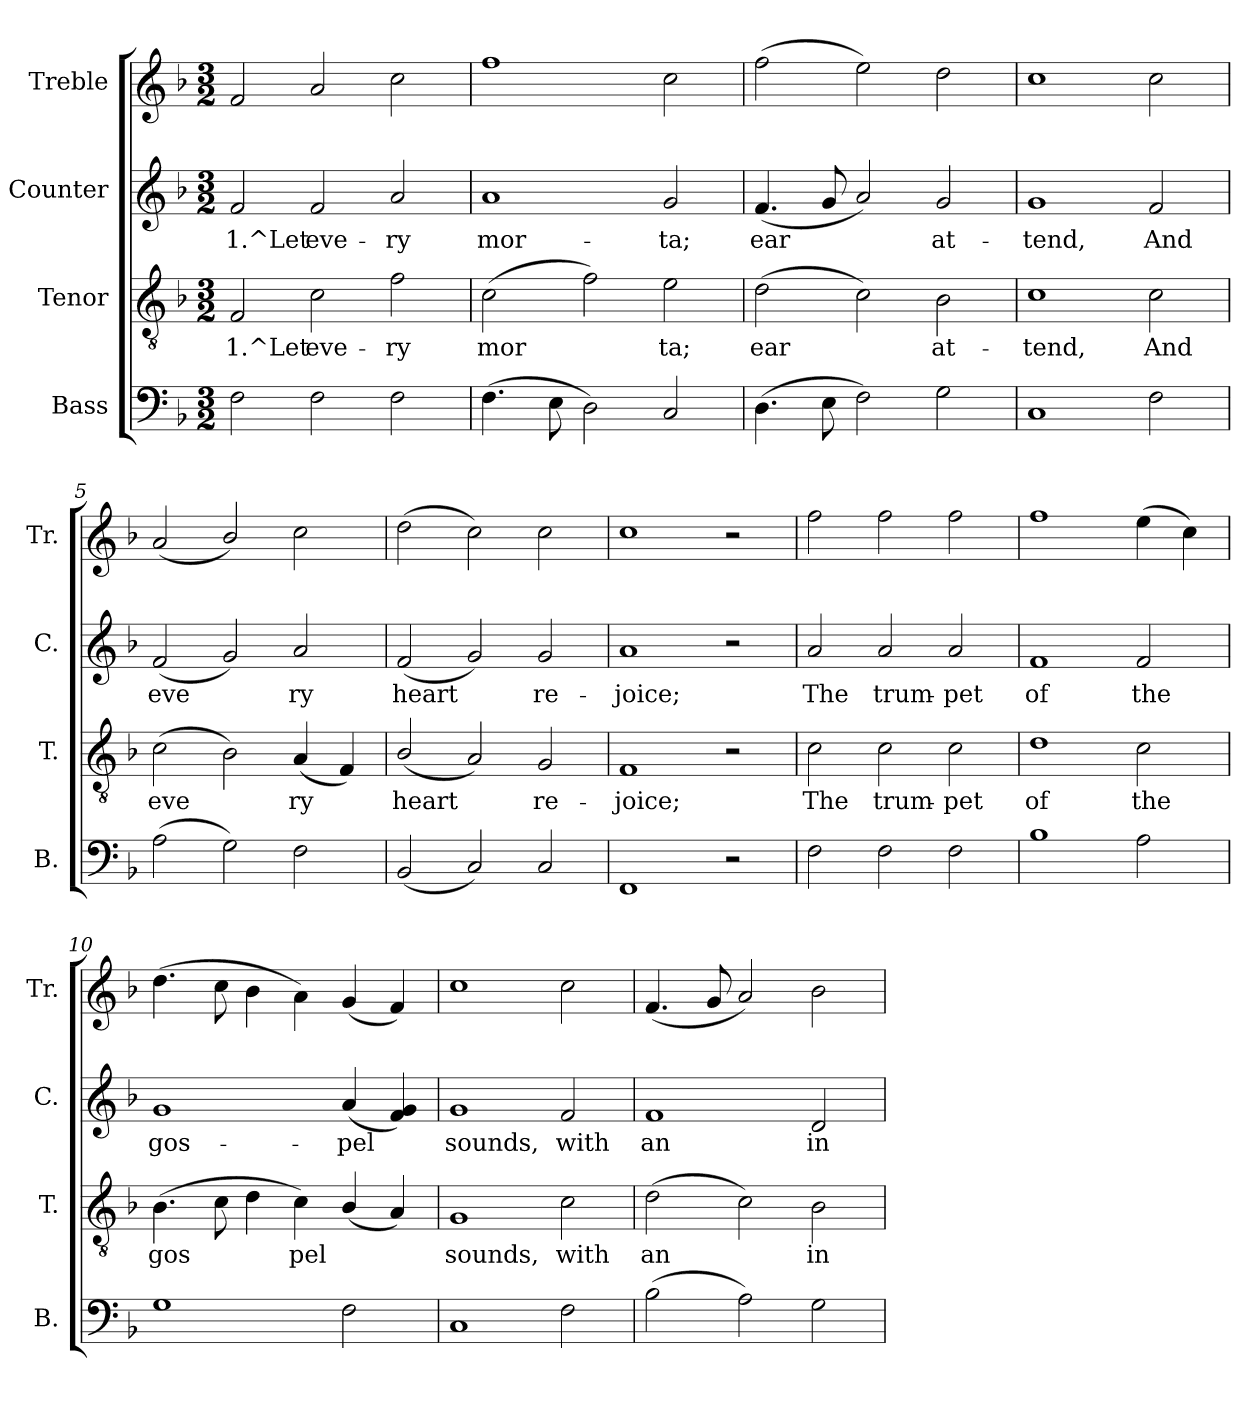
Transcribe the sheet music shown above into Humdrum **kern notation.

**kern	**text	**kern	**text	**kern	**text	**kern	**text
*part4	*part4	*part3	*part3	*part2	*part2	*part1	*part1
*staff4	*staff4	*staff3	*staff3	*staff2	*staff2	*staff1	*staff1
*I"Bass	*	*I"Tenor	*	*I"Counter	*	*I"Treble	*
*I'B.	*	*I'T.	*	*I'C.	*	*I'Tr.	*
!!LO:PB:g=z
*stria5	*	*stria5	*	*stria5	*	*stria5	*
*clefF4	*	*clefGv2	*	*clefG2	*	*clefG2	*
*k[b-]	*	*k[b-]	*	*k[b-]	*	*k[b-]	*
*F:	*	*F:	*	*F:	*	*F:	*
*M3/2	*	*M3/2	*	*M3/2	*	*M3/2	*
=1	=1	=1	=1	=1	=1	=1	=1
!	!LO:LY:b	!	!LO:LY:a:rj	!	!LO:LY:b:rj	!	!LO:LY:b:rj
2F\	.	2F/	1.^Let	2f/	1.^Let	2f/	.
!	!LO:LY:b	!	!LO:LY:a:rj	!	!LO:LY:b:rj	!	!LO:LY:b:rj
2F\	.	2c\	eve-	2f/	eve-	2a/	.
!	!LO:LY:b	!	!LO:LY:a:rj	!	!LO:LY:b:rj	!	!LO:LY:b:rj
2F\	.	2f\	-ry	2a/	-ry	2cc\	.
=2	=2	=2	=2	=2	=2	=2	=2
!	!LO:LY:b	!	!LO:LY:a:rj	!	!LO:LY:b:rj	!	!LO:LY:b:rj
(>4.F\	.	(>2c\	mor-	1a	mor-	1ff	.
!	!LO:LY:b	!	!	!	!	!	!
8E\	.	.	.	.	.	.	.
!	!LO:LY:b	!	!LO:LY:a:rj	!	!	!	!
2D\)	.	2f\)	--	.	.	.	.
!	!LO:LY:b	!	!LO:LY:a:rj	!	!LO:LY:b:rj	!	!LO:LY:b:rj
2C/	.	2e\	-ta;	2g/	-ta;	2cc\	.
=3	=3	=3	=3	=3	=3	=3	=3
!	!LO:LY:b	!	!LO:LY:a:rj	!	!LO:LY:b:rj	!	!LO:LY:b:rj
(>4.D\	.	(>2d\	ear	(<4.f/	ear	(>2ff\	.
!	!LO:LY:b	!	!	!	!LO:LY:b:rj	!	!
8E\	.	.	.	8g/	.	.	.
!	!LO:LY:b	!	!LO:LY:a:rj	!	!LO:LY:b:rj	!	!LO:LY:b:rj
2F\)	.	2c\)	.	2a/)	.	2ee\)	.
!	!LO:LY:b	!	!LO:LY:a:rj	!	!LO:LY:b:rj	!	!LO:LY:b:rj
2G\	.	2B-\	at-	2g/	at-	2dd\	.
=4	=4	=4	=4	=4	=4	=4	=4
!	!LO:LY:b	!	!LO:LY:a:rj	!	!LO:LY:b:rj	!	!LO:LY:b:rj
1C	.	1c	-tend,	1g	-tend,	1cc	.
!	!LO:LY:b	!	!LO:LY:a:rj	!	!LO:LY:b:rj	!	!LO:LY:b:rj
2F\	.	2c\	And	2f/	And	2cc\	.
=5	=5	=5	=5	=5	=5	=5	=5
!	!LO:LY:b	!	!LO:LY:a:rj	!	!LO:LY:b:rj	!	!LO:LY:b:rj
(>2A\	.	(>2c\	eve-	(<2f/	eve-	(<2a>/	.
!	!LO:LY:b	!	!LO:LY:a:rj	!	!LO:LY:b:rj	!	!LO:LY:b:rj
2G\)	.	2B-\)	--	2g/)	--	2b-/)	.
!	!LO:LY:b	!	!LO:LY:a:rj	!	!LO:LY:b:rj	!	!LO:LY:b:rj
2F\	.	(<4A/	-ry	2a/	-ry	2cc\	.
!	!	!	!LO:LY:a:rj	!	!	!	!
.	.	4F/)	.	.	.	.	.
=6	=6	=6	=6	=6	=6	=6	=6
!	!LO:LY:b	!	!LO:LY:a:rj	!	!LO:LY:b:rj	!	!LO:LY:b:rj
(<2BB-/	.	(<2B-/	heart	(<2f/	heart	(>2dd\	.
!	!LO:LY:b	!	!LO:LY:a:rj	!	!LO:LY:b:rj	!	!LO:LY:b:rj
2C/)	.	2A/)	.	2g/)	.	2cc\)	.
!	!LO:LY:b	!	!LO:LY:a:rj	!	!LO:LY:b:rj	!	!LO:LY:b:rj
2C/	.	2G/	re-	2g/	re-	2cc\	.
=7	=7	=7	=7	=7	=7	=7	=7
!	!LO:LY:b	!	!LO:LY:a:rj	!	!LO:LY:b:rj	!	!LO:LY:b:rj
1FF	.	1F	-joice;	1a	-joice;	1cc	.
2r	.	2r	.	2r	.	2r	.
=8	=8	=8	=8	=8	=8	=8	=8
!	!LO:LY:b	!	!LO:LY:a:rj	!	!LO:LY:b:rj	!	!LO:LY:b:rj
2F\	.	2c\	The	2a/	The	2ff\	.
!	!LO:LY:b	!	!LO:LY:a:rj	!	!LO:LY:b:rj	!	!LO:LY:b:rj
2F\	.	2c\	trum-	2a/	trum-	2ff\	.
!	!LO:LY:b	!	!LO:LY:a:rj	!	!LO:LY:b:rj	!	!LO:LY:b:rj
2F\	.	2c\	-pet	2a/	-pet	2ff\	.
!!LO:LB:g=z
=9	=9	=9	=9	=9	=9	=9	=9
!	!LO:LY:b	!	!LO:LY:a:rj	!	!LO:LY:b:rj	!	!LO:LY:b:rj
1B-	.	1d	of	1f	of	1ff	.
!	!LO:LY:b	!	!LO:LY:a:rj	!	!LO:LY:b:rj	!	!LO:LY:b:rj
2A\	.	2c\	the	2f/	the	(>4ee\	.
!	!	!	!	!	!	!	!LO:LY:b:rj
.	.	.	.	.	.	4cc\)	.
=10	=10	=10	=10	=10	=10	=10	=10
!	!LO:LY:b	!	!LO:LY:a:rj	!	!LO:LY:b:rj	!	!LO:LY:b:rj
1G	.	(>4.B-\	gos-	1g	gos-	(>4.dd>\	.
!	!	!	!LO:LY:a:rj	!	!	!	!LO:LY:b:rj
.	.	8c\	--	.	.	8cc\	.
!	!	!	!LO:LY:a:rj	!	!	!	!LO:LY:b:rj
.	.	4d\	--	.	.	4b-\	.
!	!	!	!LO:LY:a:rj	!	!	!	!LO:LY:b:rj
.	.	4c\)	-pel	.	.	4a\)	.
!	!LO:LY:b	!	!LO:LY:a:rj	!	!LO:LY:b:rj	!	!LO:LY:b:rj
2F\	.	(<4B-/	.	(<4a/	-pel	(<4g/	.
!	!	!	!LO:LY:a:rj	!	!LO:LY:b:rj	!	!LO:LY:b:rj
.	.	4A/)	.	4g/< 4f/<)	.	4f/)	.
=11	=11	=11	=11	=11	=11	=11	=11
!	!LO:LY:b	!	!LO:LY:a:rj	!	!LO:LY:b:rj	!	!LO:LY:b:rj
1C	.	1G	sounds,	1g	sounds,	1cc	.
!	!LO:LY:b	!	!LO:LY:a:rj	!	!LO:LY:b:rj	!	!LO:LY:b:rj
2F\	.	2c\	with	2f/	with	2cc\	.
=12	=12	=12	=12	=12	=12	=12	=12
!	!LO:LY:b	!	!LO:LY:a:rj	!	!LO:LY:b:rj	!	!LO:LY:b:rj
(>2B-\	.	(>2d\	an	1f	an	(<4.f/	.
!	!	!	!	!	!	!	!LO:LY:b:rj
.	.	.	.	.	.	8g/	.
!	!LO:LY:b	!	!LO:LY:a:rj	!	!	!	!LO:LY:b:rj
2A\)	.	2c\)	.	.	.	2a/)	.
!	!LO:LY:b	!	!LO:LY:a:rj	!	!LO:LY:b:rj	!	!LO:LY:b:rj
2G\	.	2B-\	in-	2d/	in-	2b-\	.
=	=	=	=	=	=	=	=
*-	*-	*-	*-	*-	*-	*-	*-
